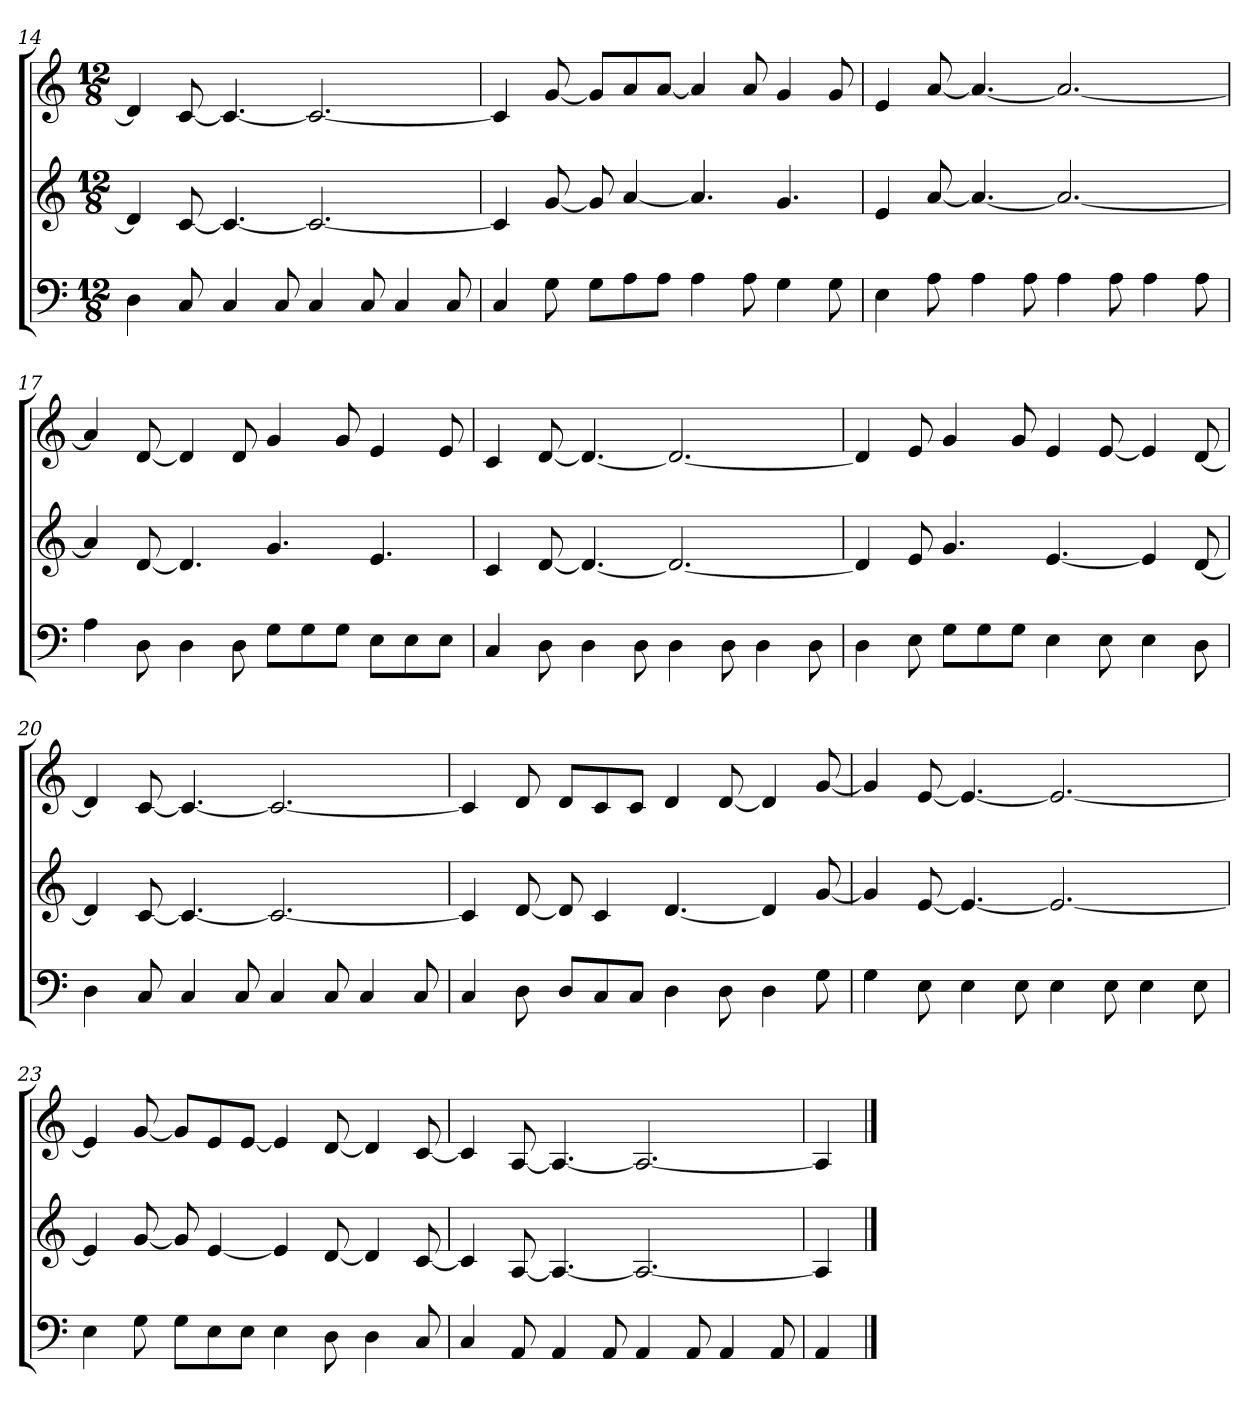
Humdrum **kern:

**kern	**kern	**kern
*part3	*part2	*part1
*staff3	*staff2	*staff1
*M12/8	*M12/8	*M12/8
=14	=14	=14
4D	4d]	4d]
8C	[8c	[8c
4C	4.c_	4.c_
8C	.	.
4C	2.c_	2.c_
8C	.	.
4C	.	.
8C	.	.
=15	=15	=15
4C	4c]	4c]
8G	[8g	[8g
8GL	8g]	8gL]
8A	[4a	8a
8AJ	.	[8aJ
4A	4.a]	4a]
8A	.	8a
4G	4.g	4g
8G	.	8g
=16	=16	=16
4E	4e	4e
8A	[8a	[8a
4A	4.a_	4.a_
8A	.	.
4A	2.a_	2.a_
8A	.	.
4A	.	.
8A	.	.
=17	=17	=17
4A	4a]	4a]
8D	[8d	[8d
4D	4.d]	4d]
8D	.	8d
8GL	4.g	4g
8G	.	.
8GJ	.	8g
8EL	4.e	4e
8E	.	.
8EJ	.	8e
=18	=18	=18
4C	4c	4c
8D	[8d	[8d
4D	4.d_	4.d_
8D	.	.
4D	2.d_	2.d_
8D	.	.
4D	.	.
8D	.	.
=19	=19	=19
4D	4d]	4d]
8E	8e	8e
8GL	4.g	4g
8G	.	.
8GJ	.	8g
4E	[4.e	4e
8E	.	[8e
4E	4e]	4e]
8D	[8d	[8d
=20	=20	=20
4D	4d]	4d]
8C	[8c	[8c
4C	4.c_	4.c_
8C	.	.
4C	2.c_	2.c_
8C	.	.
4C	.	.
8C	.	.
=21	=21	=21
4C	4c]	4c]
8D	[8d	8d
8DL	8d]	8dL
8C	4c	8c
8CJ	.	8cJ
4D	[4.d	4d
8D	.	[8d
4D	4d]	4d]
8G	[8g	[8g
=22	=22	=22
4G	4g]	4g]
8E	[8e	[8e
4E	4.e_	4.e_
8E	.	.
4E	2.e_	2.e_
8E	.	.
4E	.	.
8E	.	.
=23	=23	=23
4E	4e]	4e]
8G	[8g	[8g
8GL	8g]	8gL]
8E	[4e	8e
8EJ	.	[8eJ
4E	4e]	4e]
8D	[8d	[8d
4D	4d]	4d]
8C	[8c	[8c
=24	=24	=24
4C	4c]	4c]
8AA	[8A	[8A
4AA	4.A_	4.A_
8AA	.	.
4AA	2.A_	2.A_
8AA	.	.
4AA	.	.
8AA	.	.
=25	=25	=25
4AA	4A]	4A]
==	==	==
*-	*-	*-
